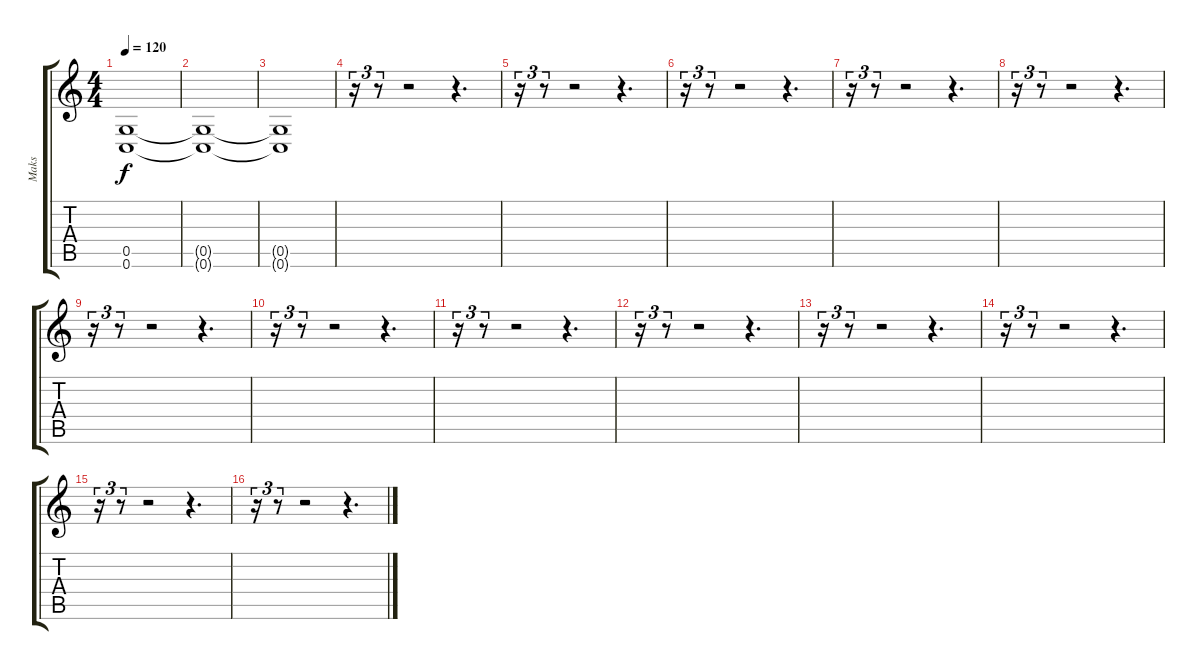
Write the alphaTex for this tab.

\track ("Maks" "Maks") {instrument distortionguitar}
\staff {score tabs}
\tuning (D4 A3 F3 C3 G2 C2) {hide}
\ts (4 4)
\tempo 120
\clef g2
\ks c
(0.5{t} 0.6{t}).1{dy f} |
(0.5{t} 0.6{t}).1 |
(0.5{t} 0.6{t}).1 |
r.16{tu (3 2)} r.8{tu (3 2)} r.2 r.4{d} |
r.16{tu (3 2)} r.8{tu (3 2)} r.2 r.4{d} |
r.16{tu (3 2)} r.8{tu (3 2)} r.2 r.4{d} |
r.16{tu (3 2)} r.8{tu (3 2)} r.2 r.4{d} |
r.16{tu (3 2)} r.8{tu (3 2)} r.2 r.4{d} |
r.16{tu (3 2)} r.8{tu (3 2)} r.2 r.4{d} |
r.16{tu (3 2)} r.8{tu (3 2)} r.2 r.4{d} |
r.16{tu (3 2)} r.8{tu (3 2)} r.2 r.4{d} |
r.16{tu (3 2)} r.8{tu (3 2)} r.2 r.4{d} |
r.16{tu (3 2)} r.8{tu (3 2)} r.2 r.4{d} |
r.16{tu (3 2)} r.8{tu (3 2)} r.2 r.4{d} |
r.16{tu (3 2)} r.8{tu (3 2)} r.2 r.4{d} |
r.16{tu (3 2)} r.8{tu (3 2)} r.2 r.4{d}
